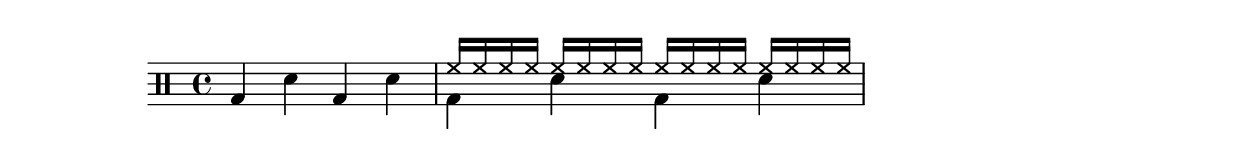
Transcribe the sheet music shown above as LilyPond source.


\version "2.10.0"

\version "2.10.1" 

\score {
  \new DrumStaff <<
    \drummode {
      bd4 sn4 bd4 sn4
      <<
	{\voiceOne \repeat unfold 16 hh16 }
	\new DrumVoice { \voiceTwo bd4 sn4 bd4 sn4 }
      >> \oneVoice
    }
  >>
  \layout {}
  \midi {}
}
